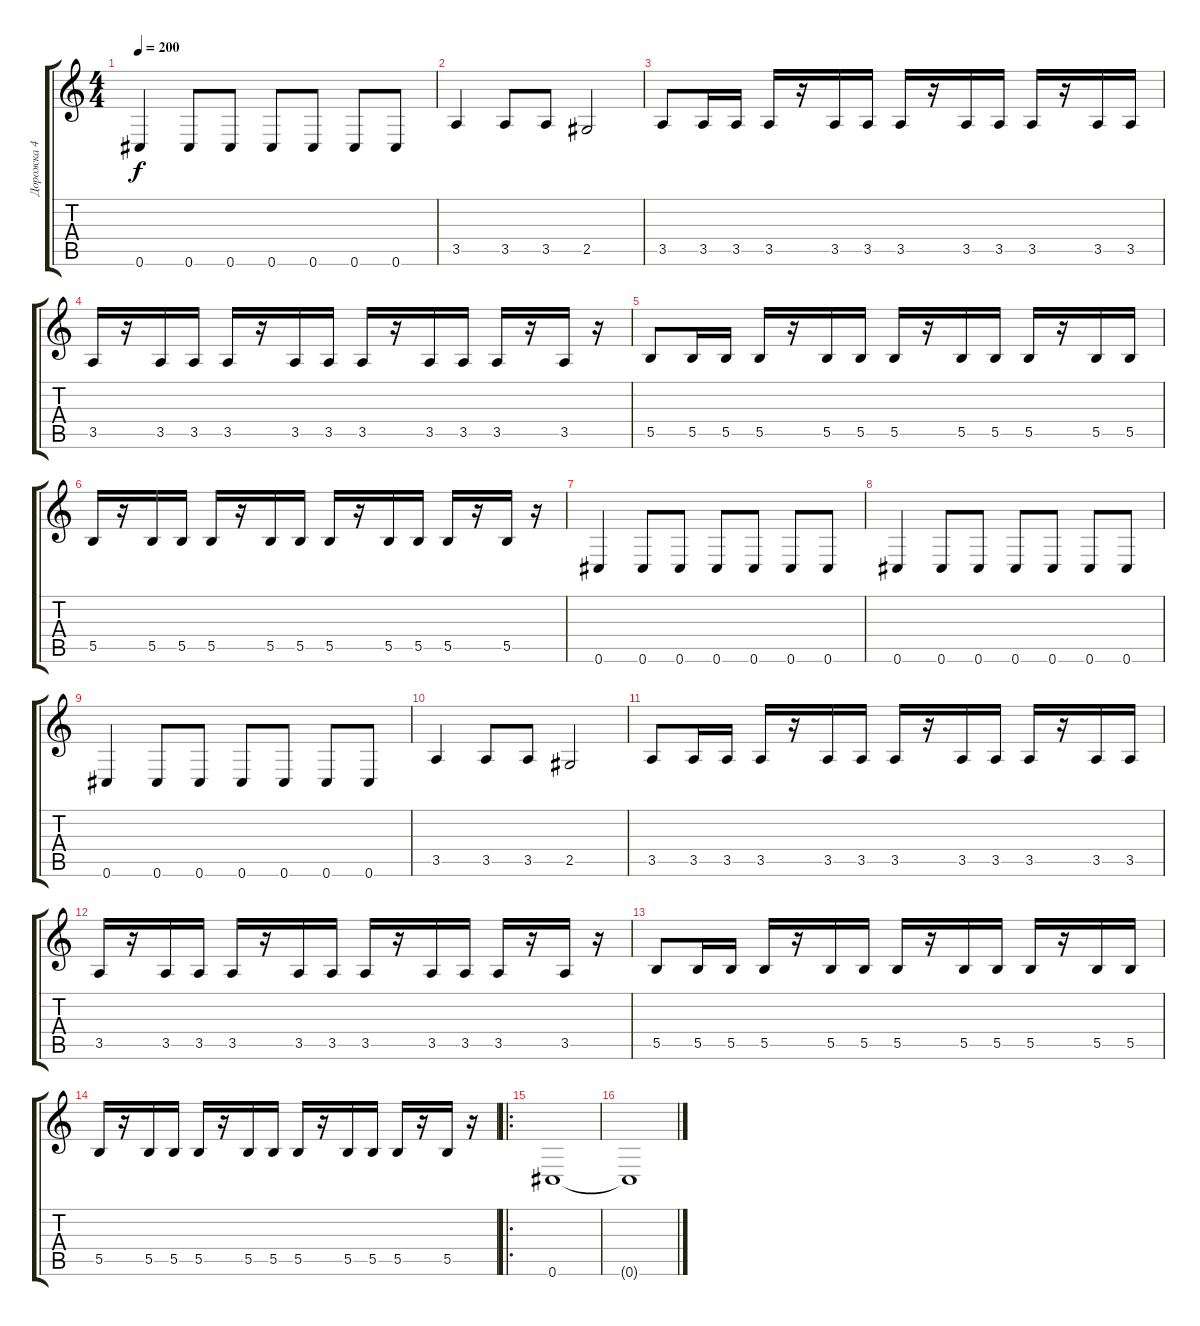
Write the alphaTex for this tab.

\track ("Дорожка 4" "Дорожка 4") {instrument electricbassfinger}
\staff {score tabs}
\tuning (Db4 Ab3 E3 B2 Gb2 Db2) {hide}
\ts (4 4)
\tempo 200
\clef g2
\ks c
0.6.4{dy f} 0.6.8 0.6.8 0.6.8 0.6.8 0.6.8 0.6.8 |
3.5.4 3.5.8 3.5.8 2.5.2 |
3.5.8 3.5.16 3.5.16 3.5.16 r.16 3.5.16 3.5.16 3.5.16 r.16 3.5.16 3.5.16 3.5.16 r.16 3.5.16 3.5.16 |
3.5.16 r.16 3.5.16 3.5.16 3.5.16 r.16 3.5.16 3.5.16 3.5.16 r.16 3.5.16 3.5.16 3.5.16 r.16 3.5.16 r.16 |
5.5.8 5.5.16 5.5.16 5.5.16 r.16 5.5.16 5.5.16 5.5.16 r.16 5.5.16 5.5.16 5.5.16 r.16 5.5.16 5.5.16 |
5.5.16 r.16 5.5.16 5.5.16 5.5.16 r.16 5.5.16 5.5.16 5.5.16 r.16 5.5.16 5.5.16 5.5.16 r.16 5.5.16 r.16 |
0.6.4 0.6.8 0.6.8 0.6.8 0.6.8 0.6.8 0.6.8 |
0.6.4 0.6.8 0.6.8 0.6.8 0.6.8 0.6.8 0.6.8 |
0.6.4 0.6.8 0.6.8 0.6.8 0.6.8 0.6.8 0.6.8 |
3.5.4 3.5.8 3.5.8 2.5.2 |
3.5.8 3.5.16 3.5.16 3.5.16 r.16 3.5.16 3.5.16 3.5.16 r.16 3.5.16 3.5.16 3.5.16 r.16 3.5.16 3.5.16 |
3.5.16 r.16 3.5.16 3.5.16 3.5.16 r.16 3.5.16 3.5.16 3.5.16 r.16 3.5.16 3.5.16 3.5.16 r.16 3.5.16 r.16 |
5.5.8 5.5.16 5.5.16 5.5.16 r.16 5.5.16 5.5.16 5.5.16 r.16 5.5.16 5.5.16 5.5.16 r.16 5.5.16 5.5.16 |
5.5.16 r.16 5.5.16 5.5.16 5.5.16 r.16 5.5.16 5.5.16 5.5.16 r.16 5.5.16 5.5.16 5.5.16 r.16 5.5.16 r.16 |
\ro
0.6.1 |
0.6{t}.1
